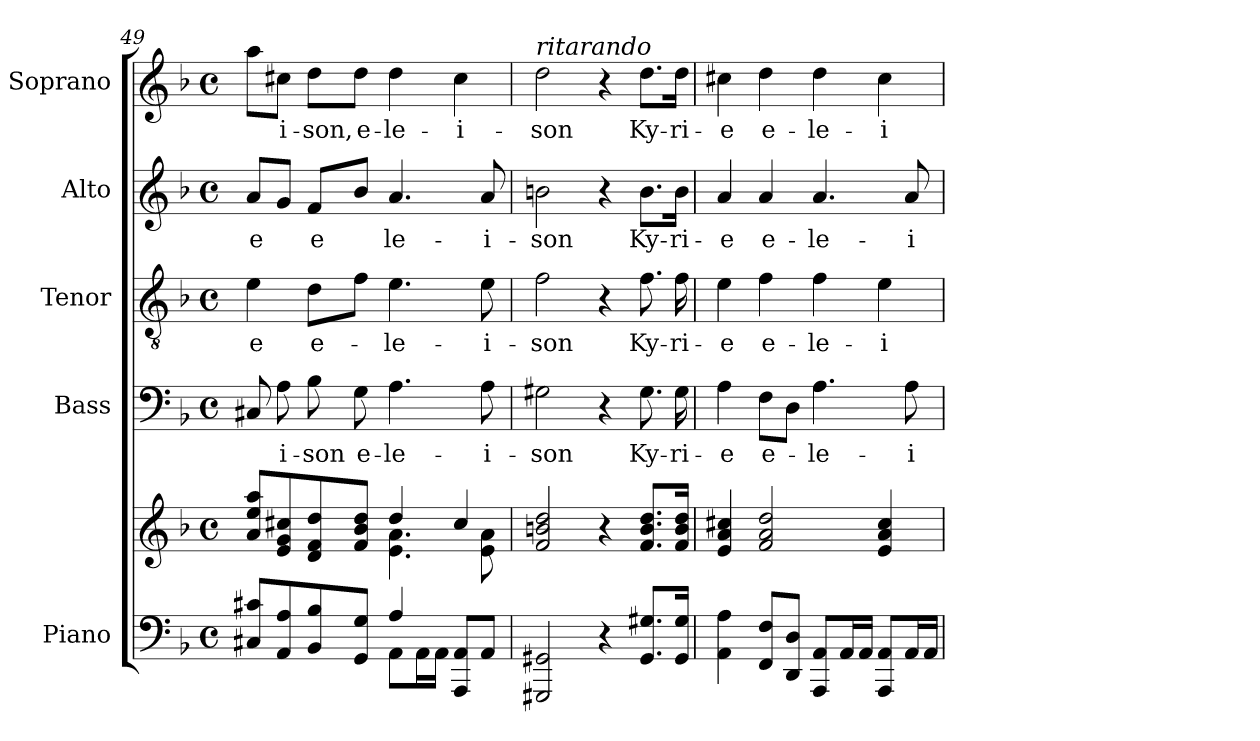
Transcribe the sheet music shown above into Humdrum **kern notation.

**kern	**kern	**kern	**text	**kern	**text	**kern	**text	**kern	**text
*part5	*part5	*part4	*part4	*part3	*part3	*part2	*part2	*part1	*part1
*staff6	*staff5	*staff4	*staff4	*staff3	*staff3	*staff2	*staff2	*staff1	*staff1
*I"Piano	*	*I"Bass	*	*I"Tenor	*	*I"Alto	*	*I"Soprano	*
*I'Pno.	*	*I'B.	*	*I'T.	*	*I'A.	*	*I'S.	*
!!LO:LB:g=z
*clefF4	*clefG2	*clefF4	*	*clefGv2	*	*clefG2	*	*clefG2	*
*k[b-]	*k[b-]	*k[b-]	*	*k[b-]	*	*k[b-]	*	*k[b-]	*
*F:	*F:	*F:	*	*F:	*	*F:	*	*F:	*
*M4/4	*M4/4	*M4/4	*	*M4/4	*	*M4/4	*	*M4/4	*
*met(c)	*met(c)	*met(c)	*	*met(c)	*	*met(c)	*	*met(c)	*
=49	=49	=49	=49	=49	=49	=49	=49	=49	=49
*^	*^	*	*	*	*	*	*	*	*
!	!	!	!	!	!	!	!LO:LY:b	!	!LO:LY:b	!	!
8C#X/ 8c#X/L	2ryy	8a/ 8ee/ 8aa/L	2ryy	8C#X/	.	4e\	-e	8a/L	-e	8aa\L	.
!	!	!	!	!	!LO:LY:b	!	!	!	!	!	!LO:LY:b
8AA/ 8A/	.	8e/ 8g/ 8cc#X/	.	8A\	-i-	.	.	8g/J	.	8cc#X\J	i-
!	!	!	!	!	!LO:LY:b	!	!LO:LY:b	!	!LO:LY:b	!	!LO:LY:b
8BB-/ 8B-/	.	8d/ 8f/ 8dd/	.	8B-\	-son	8d\L	e-	8f/L	e	8dd\L	-son,
!	!	!	!	!	!LO:LY:b	!	!	!	!	!	!LO:LY:b
8GG/ 8G/J	.	8f/ 8b-/ 8dd/J	.	8G\	e-	8f\J	.	8b-/J	.	8dd\J	e-
!	!	!	!	!	!LO:LY:b	!	!LO:LY:b	!	!LO:LY:b	!	!LO:LY:b
4A/	8AA\L	4dd/	4.e\ 4.a\	4.A\	-le-	4.e\	-le-	4.a/	le-	4dd\	-le-
.	16AA\L	.	.	.	.	.	.	.	.	.	.
.	16AA\JJ	.	.	.	.	.	.	.	.	.	.
!	!	!	!	!	!	!	!	!	!	!	!LO:LY:b
8AAA/ 8AA/L	4ryy	4cc#/	.	.	.	.	.	.	.	4cc#\	-i-
!	!	!	!	!	!LO:LY:b	!	!LO:LY:b	!	!LO:LY:b	!	!
8AA/J	.	.	8e\ 8a\	8A\	-i-	8e\	-i-	8a/	-i-	.	.
*v	*v	*	*	*	*	*	*	*	*	*	*
=50	=50	=50	=50	=50	=50	=50	=50	=50	=50	=50
!	!	!	!	!	!	!	!	!	!LO:TX:a:i:t=ritarando	!
!	!	!	!	!LO:LY:b	!	!LO:LY:b	!	!LO:LY:b	!	!LO:LY:b
*	*v	*v	*	*	*	*	*	*	*	*
2GGG#X/ 2GG#X/	2f/ 2bn/ 2dd/	2G#X\	-son	2f\	-son	2bn\	-son	2dd\	-son
4r	4r	4r	.	4r	.	4r	.	4r	.
!	!	!	!LO:LY:b	!	!LO:LY:b	!	!LO:LY:b	!	!LO:LY:b
8.GG#/ 8.G#X/L	8.f/ 8.b/ 8.dd/L	8.G#\	Ky-	8.f\	Ky-	8.b\L	Ky-	8.dd\L	Ky-
!	!	!	!LO:LY:b	!	!LO:LY:b	!	!LO:LY:b	!	!LO:LY:b
16GG#/ 16G#/Jk	16f/ 16b/ 16dd/Jk	16G#\	-ri-	16f\	-ri-	16b\Jk	-ri-	16dd\Jk	-ri-
=51	=51	=51	=51	=51	=51	=51	=51	=51	=51
!	!	!	!LO:LY:b	!	!LO:LY:b	!	!LO:LY:b	!	!LO:LY:b
4AA\ 4A\	4e/ 4a/ 4cc#X/	4A\	-e	4e\	-e	4a/	-e	4cc#X\	-e
!	!	!	!LO:LY:b	!	!LO:LY:b	!	!LO:LY:b	!	!LO:LY:b
8FF/ 8F/L	2f/ 2a/ 2dd/	8F\L	e-	4f\	e-	4a/	e-	4dd\	e-
8DD/ 8D/J	.	8D\J	.	.	.	.	.	.	.
!	!	!	!LO:LY:b	!	!LO:LY:b	!	!LO:LY:b	!	!LO:LY:b
8AAA/ 8AA/L	.	4.A\	-le-	4f\	-le-	4.a/	-le-	4dd\	-le-
16AA/L	.	.	.	.	.	.	.	.	.
16AA/JJ	.	.	.	.	.	.	.	.	.
!	!	!	!	!	!LO:LY:b	!	!	!	!LO:LY:b
8AAA/ 8AA/L	4e/ 4a/ 4cc#/	.	.	4e\	-i-	.	.	4cc#\	-i-
!	!	!	!LO:LY:b	!	!	!	!LO:LY:b	!	!
16AA/L	.	8A\	-i-	.	.	8a/	-i-	.	.
16AA/JJ	.	.	.	.	.	.	.	.	.
=	=	=	=	=	=	=	=	=	=
*-	*-	*-	*-	*-	*-	*-	*-	*-	*-
